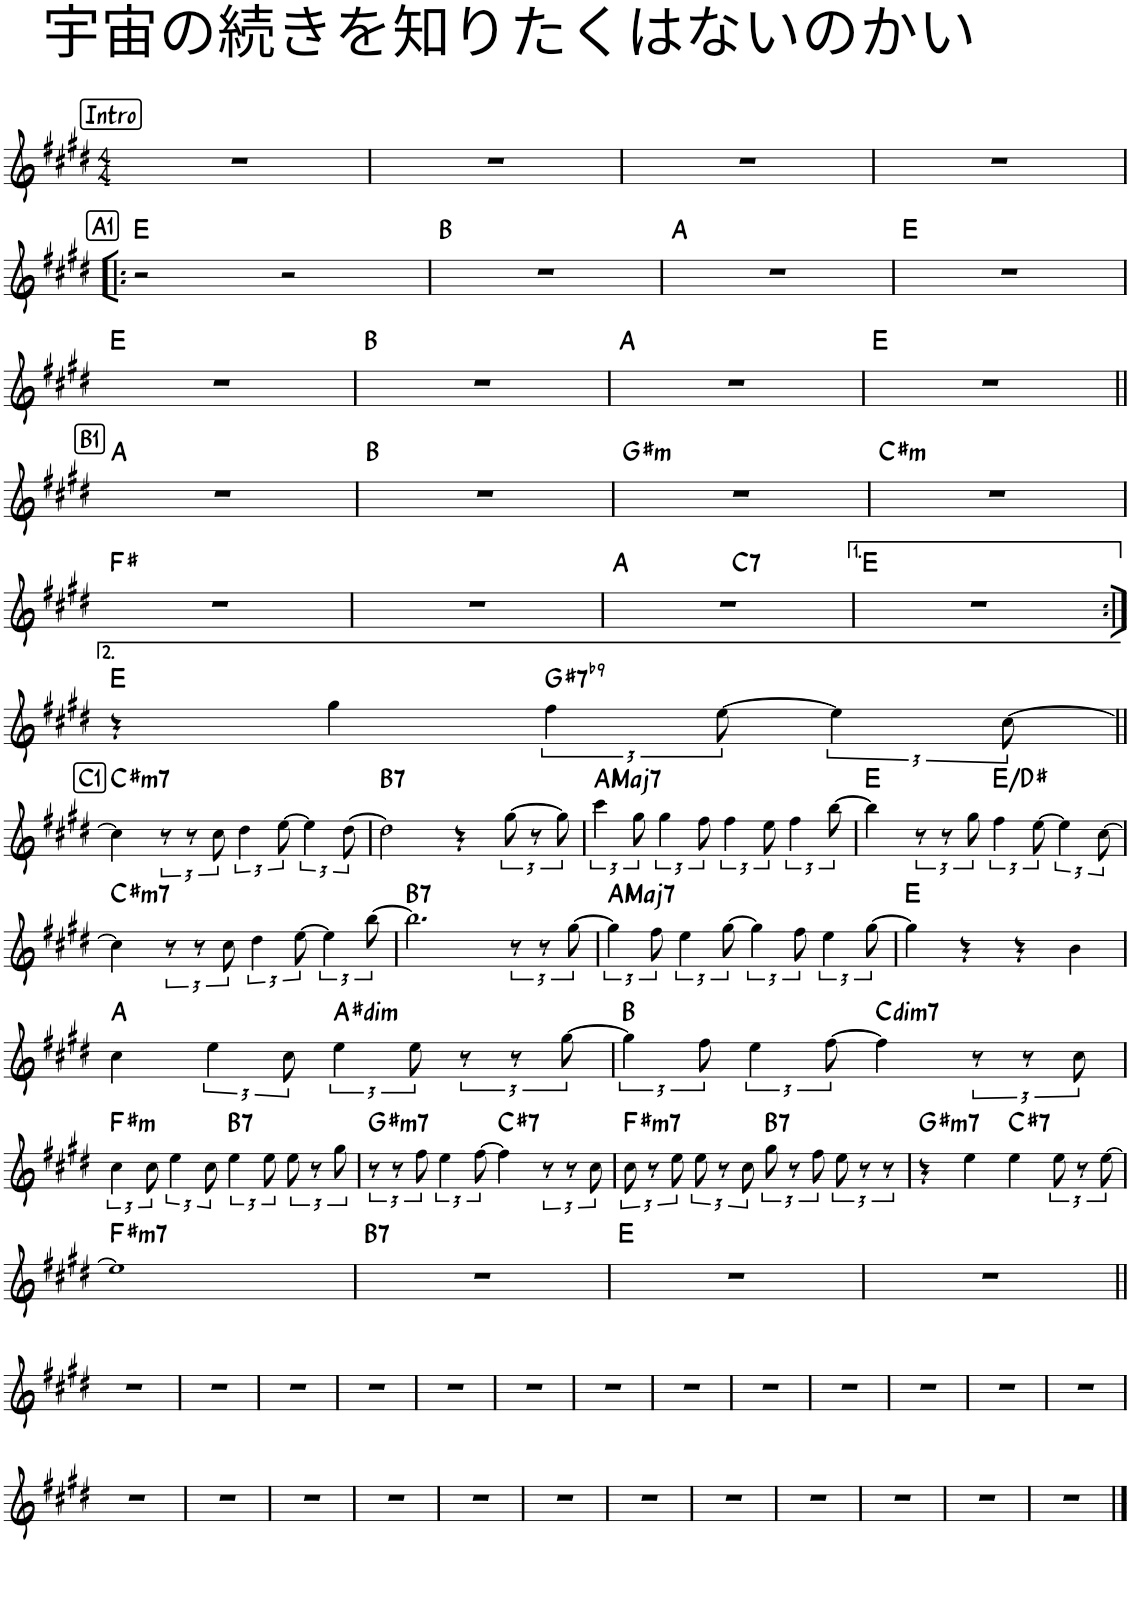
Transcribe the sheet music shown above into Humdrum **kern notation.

**kern	**harte
*part1	*part1
*staff1	*
*I"Piano	*
*I'Pno.	*
*clefG2	*
*k[f#c#g#d#]	*
*M4/4	*
!!LO:REH:place=s1:a:B:rj:fs=14:t=Intro
=1	=1
1r	.
=2	=2
1r	.
=3	=3
1r	.
=4	=4
1r	.
!!LO:LB:g=z
!!LO:REH:place=s1:a:B:rj:fs=14:t=A1
=5!|:	=5!|:
2r	E:maj
2r	.
=6	=6
1r	B:maj
=7	=7
1r	A:maj
=8	=8
1r	E:maj
!!LO:LB:g=z
=9	=9
1r	E:maj
=10	=10
1r	B:maj
=11	=11
1r	A:maj
=12	=12
1r	E:maj
!!LO:LB:g=z
!!LO:REH:place=s1:a:B:rj:fs=14:t=B1
=13||	=13||
1r	A:maj
=14	=14
1r	B:maj
=15	=15
!	!LO:H:kt=m
1r	G#:min
=16	=16
!	!LO:H:kt=m
1r	C#:min
!!LO:LB:g=z
=17	=17
1r	F#:maj
=18	=18
1r	.
=19	=19
*^	*
1r	2ryy	A:maj
!	!	!LO:H:kt=7
.	2ryy	C:7
*v	*v	*
=20	=20
1r	E:maj
!!LO:LB:g=z
=21:|!	=21:|!
4r	E:maj
4gg#\	.
!	!LO:H:kt=7
6ff#\	G#:7(b9)
[4ee\	.
[12cc#\	.
!!LO:LB:g=z
!!LO:REH:place=s1:a:B:rj:fs=14:t=C1
=22||	=22||
!	!LO:H:kt=m7
4cc#\]	C#:min7
12r	.
12r	.
12cc#\	.
6dd#\	.
[4ee\	.
[12dd#\	.
=23	=23
!	!LO:H:kt=7
2dd#\]	B:7
4r	.
[12gg#\	.
12r	.
12gg#\]	.
=24	=24
!	!LO:H:kt=Maj7
6ccc#\	A:maj7
12gg#\	.
6gg#\	.
12ff#\	.
6ff#\	.
12ee\	.
6ff#\	.
[12bb\	.
=25	=25
4bb\]	E:maj
12r	.
12r	.
12gg#\	.
6ff#\	E:maj/7
[4ee\	.
[12cc#\	.
!!LO:LB:g=z
=26	=26
!	!LO:H:kt=m7
4cc#\]	C#:min7
12r	.
12r	.
12cc#\	.
6dd#\	.
[4ee\	.
[12bb\	.
=27	=27
!	!LO:H:kt=7
2.bb\]	B:7
12r	.
12r	.
[12gg#\	.
=28	=28
!	!LO:H:kt=Maj7
6gg#\]	A:maj7
12ff#\	.
6ee\	.
[4gg#\	.
12ff#\	.
6ee\	.
[12gg#\	.
=29	=29
4gg#\]	E:maj
4r	.
4r	.
4b\	.
!!LO:LB:g=z
=30	=30
4cc#\	A:maj
6ee\	.
12cc#\	.
!	!LO:H:kt=dim
6ee\	A#:dim
12ee\	.
12r	.
12r	.
[12gg#\	.
=31	=31
6gg#\]	B:maj
12ff#\	.
6ee\	.
[12ff#\	.
!	!LO:H:kt=dim7
4ff#\]	C:dim7
12r	.
12r	.
12cc#\	.
!!LO:LB:g=z
=32	=32
!	!LO:H:kt=m
6cc#\	F#:min
12cc#\	.
6ee\	.
12cc#\	.
!	!LO:H:kt=7
6ee\	B:7
12ee\	.
12ee\	.
12r	.
12gg#\	.
=33	=33
!	!LO:H:kt=m7
12r	G#:min7
12r	.
12ff#\	.
6ee\	.
[12ff#\	.
!	!LO:H:kt=7
4ff#\]	C#:7
12r	.
12r	.
12cc#\	.
=34	=34
!	!LO:H:kt=m7
12cc#\	F#:min7
12r	.
12ee\	.
12ee\	.
12r	.
12cc#\	.
!	!LO:H:kt=7
12gg#\	B:7
12r	.
12ff#\	.
12ee\	.
12r	.
12r	.
=35	=35
!	!LO:H:kt=m7
4r	G#:min7
4ee\	.
!	!LO:H:kt=7
4ee\	C#:7
12ee\	.
12r	.
[12ee\	.
!!LO:LB:g=z
=36	=36
!	!LO:H:kt=m7
1ee]	F#:min7
=37	=37
!	!LO:H:kt=7
1r	B:7
=38	=38
1r	E:maj
=39	=39
1r	.
!!LO:LB:g=z
=40||	=40||
1r	.
=41	=41
1r	.
=42	=42
1r	.
=43	=43
1r	.
=44	=44
1r	.
=45	=45
1r	.
=46	=46
1r	.
=47	=47
1r	.
=48	=48
1r	.
=49	=49
1r	.
=50	=50
1r	.
=51	=51
1r	.
=52	=52
1r	.
!!LO:LB:g=z
=53	=53
1r	.
=54	=54
1r	.
=55	=55
1r	.
=56	=56
1r	.
=57	=57
1r	.
=58	=58
1r	.
=59	=59
1r	.
=60	=60
1r	.
=61	=61
1r	.
=62	=62
1r	.
=63	=63
1r	.
=64	=64
1r	.
==	==
*-	*-
